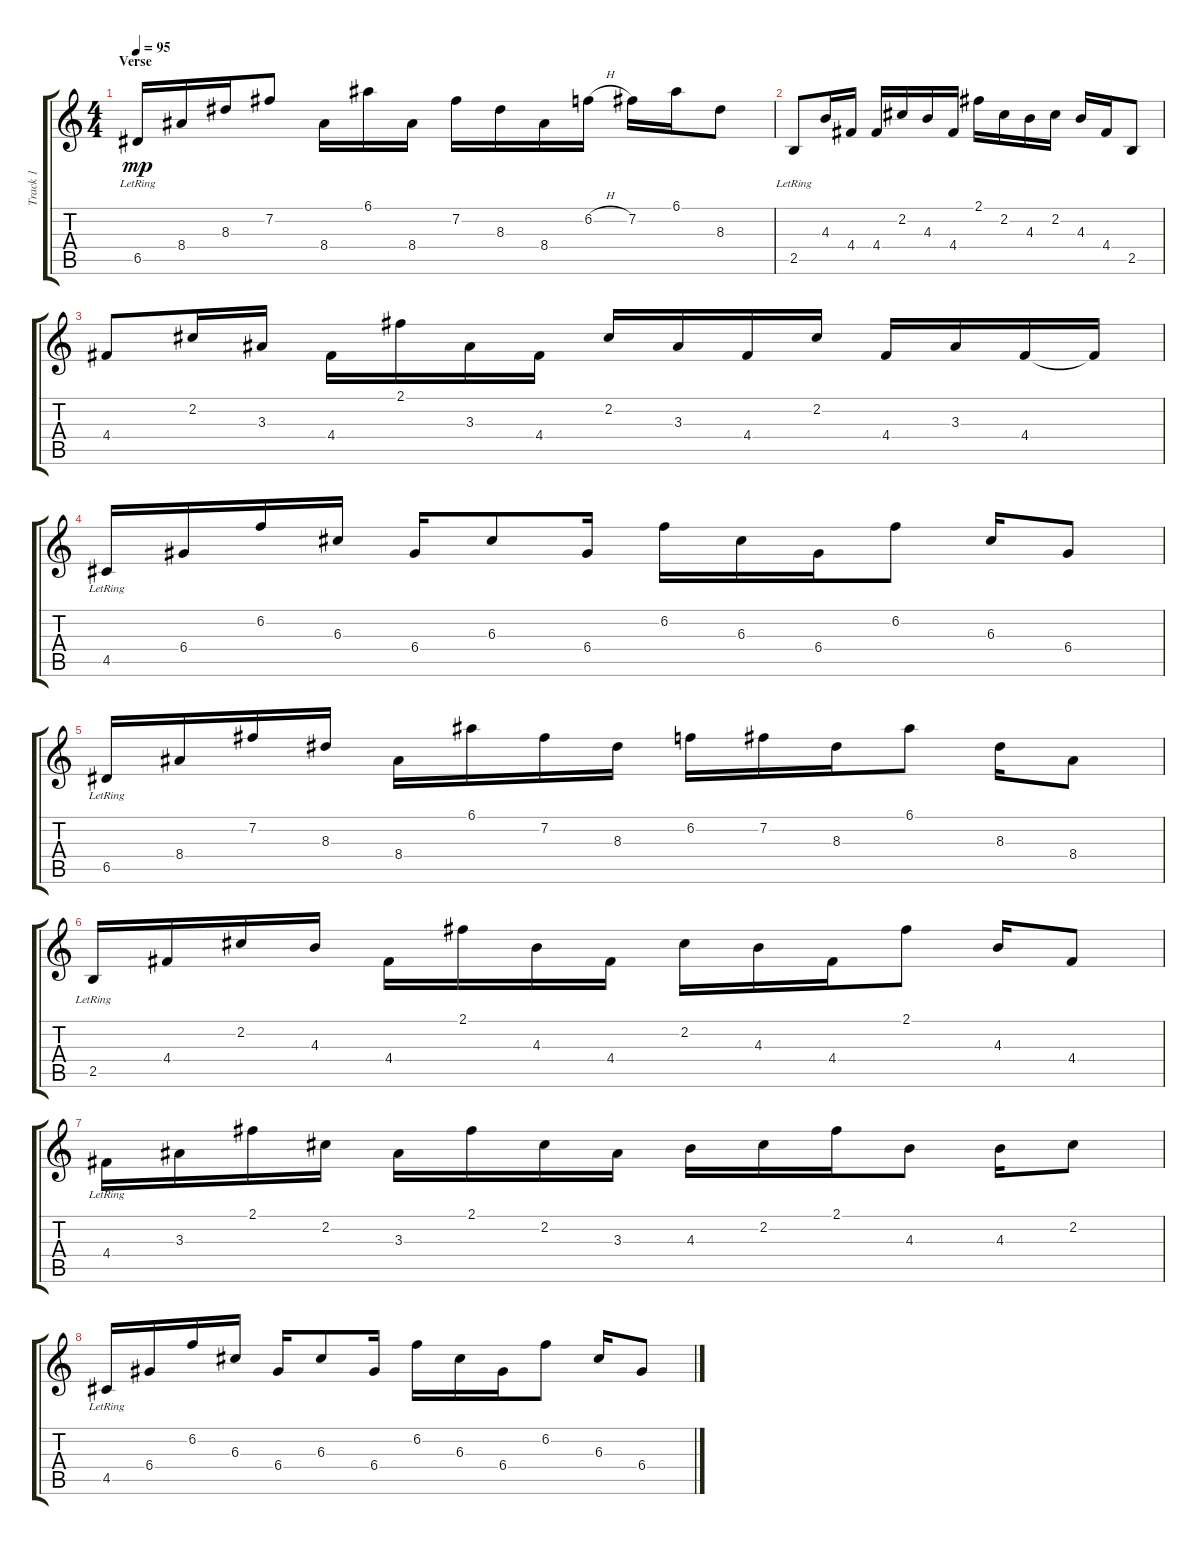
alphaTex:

\track ("Track 1" "Track 1") {instrument acousticguitarsteel}
\staff {score tabs}
\tuning (E4 B3 G3 D3 A2 E2) {hide}
\ts (4 4)
\section ("" "Verse")
\tempo 95
\clef g2
\ks c
6.5{lr}.16{dy mp} 8.4.16 8.3.16 7.2.8 8.4.16 6.1.16 8.4.16 7.2.16 8.3.16 8.4.16 6.2{h}.16 7.2.16 6.1.16 8.3.8 |
2.5{lr}.8 4.3.16 4.4.16 4.4.16 2.2.16 4.3.16 4.4.16 2.1.16 2.2.16 4.3.16 2.2.16 4.3.16 4.4.16 2.5.8 |
4.4.8 2.2.16 3.3.16 4.4.16 2.1.16 3.3.16 4.4.16 2.2.16 3.3.16 4.4.16 2.2.16 4.4.16 3.3.16 4.4.16 4.4{t}.16 |
4.5{lr}.16 6.4.16 6.2.16 6.3.16 6.4.16 6.3.8 6.4.16 6.2.16 6.3.16 6.4.16 6.2.8 6.3.16 6.4.8 |
6.5{lr}.16 8.4.16 7.2.16 8.3.16 8.4.16 6.1.16 7.2.16 8.3.16 6.2.16 7.2.16 8.3.16 6.1.8 8.3.16 8.4.8 |
2.5{lr}.16 4.4.16 2.2.16 4.3.16 4.4.16 2.1.16 4.3.16 4.4.16 2.2.16 4.3.16 4.4.16 2.1.8 4.3.16 4.4.8 |
4.4{lr}.16 3.3.16 2.1.16 2.2.16 3.3.16 2.1.16 2.2.16 3.3.16 4.3.16 2.2.16 2.1.16 4.3.8 4.3.16 2.2.8 |
4.5{lr}.16 6.4.16 6.2.16 6.3.16 6.4.16 6.3.8 6.4.16 6.2.16 6.3.16 6.4.16 6.2.8 6.3.16 6.4.8
